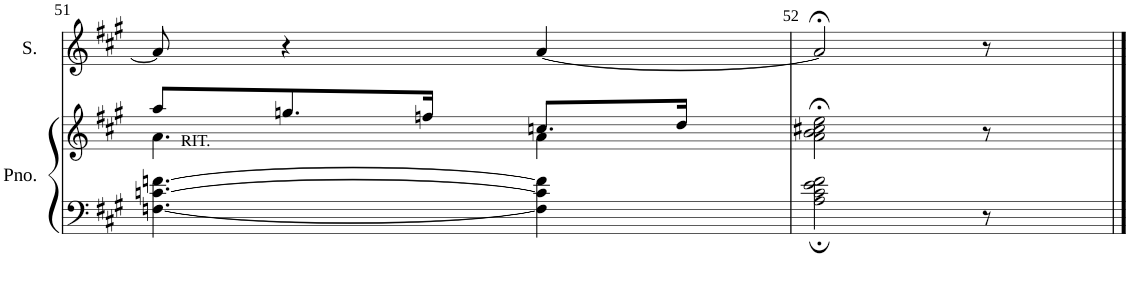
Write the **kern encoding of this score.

**kern	**kern	**kern
*part2	*part2	*part1
*staff3	*staff2	*staff1
*I"Piano	*	*I"Soprano
*I'Pno.	*	*I'S.
!!LO:PB:g=z
*clefF4	*clefG2	*clefG2
*k[f#c#g#]	*k[f#c#g#]	*k[f#c#g#]
*M5/8	*M5/8	*M5/8
=51	=51	=51
*	*^	*
!	!LO:TX:a:t=R	!	!
!	!LO:TX:a:t=IT.	!	!
[4.Fn\ [4.cn\ [4.fn\	8aa/L	4.a\	8a/]
.	8.ggn/	.	4r
.	16ffn/Jk	.	.
4F\] 4c\] 4f\]	8.ccn/L	4a\	[4a/
.	16dd/Jk	.	.
*	*v	*v	*
=52	=52	=52
2A\; 2c#\; 2e\; 2f#\;	2a\;< 2b\;< 2cc#X\;< 2ee\;<	2a;</]
8r	8r	8r
==	==	==
*-	*-	*-
